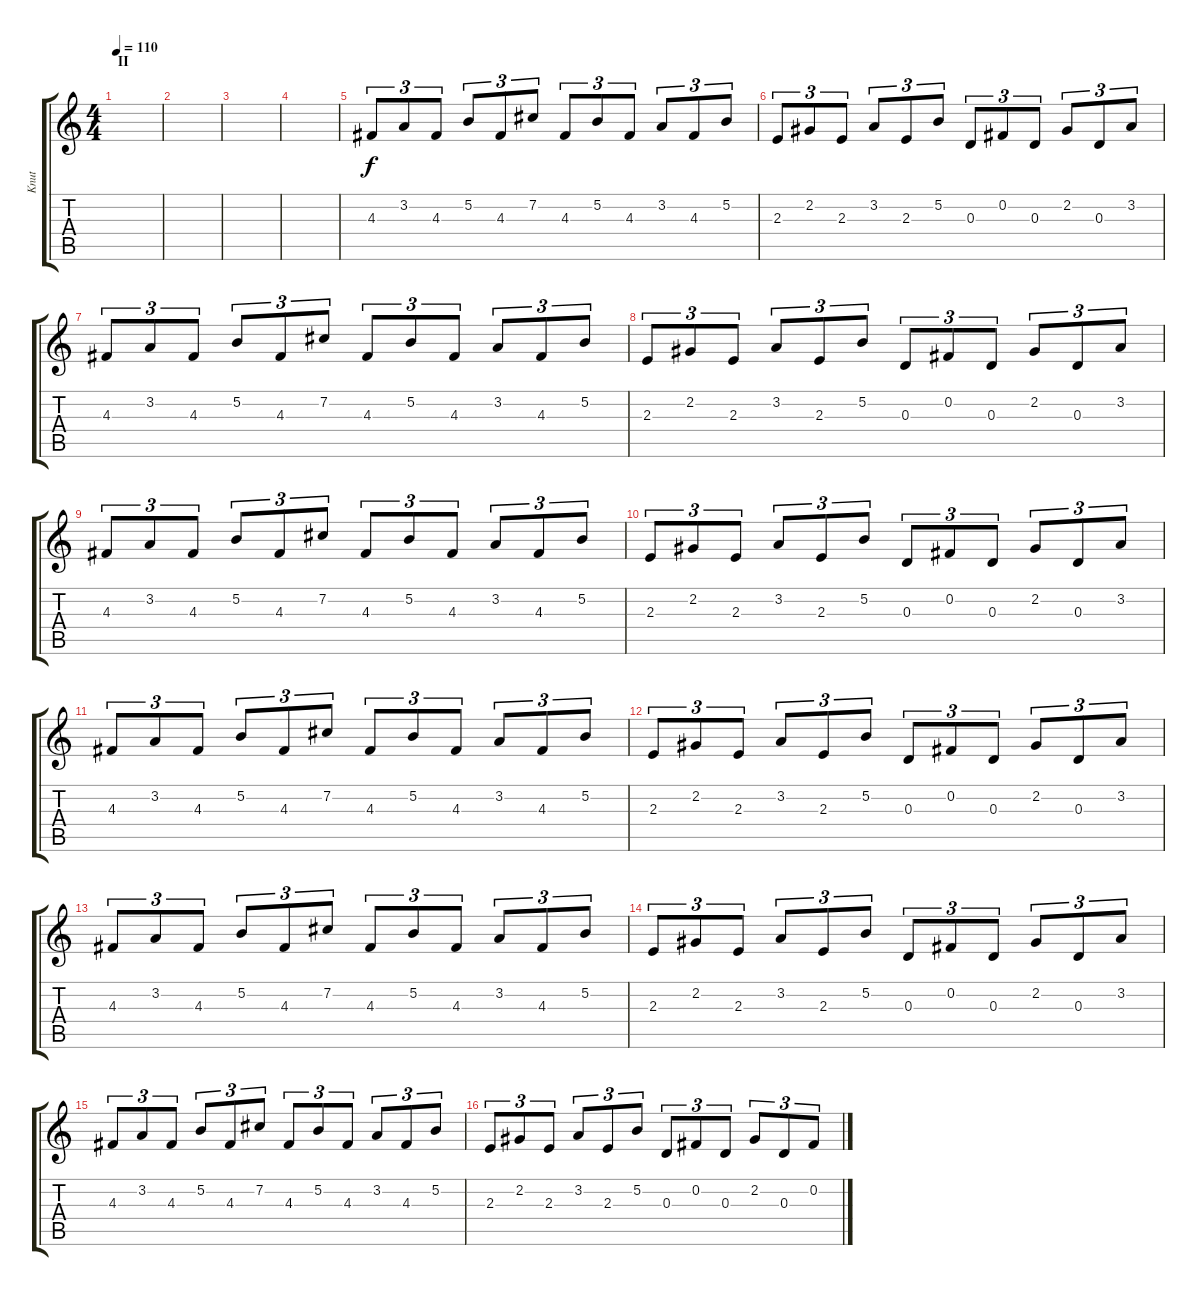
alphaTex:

\track ("Knut" "Knut") {instrument distortionguitar}
\staff {score tabs}
\tuning (B3 Gb3 D3 A2 E2 B1) {hide}
\ts (4 4)
\section ("" "II")
\tempo 110
\clef g2
\ks c
|
|
|
|
4.3.8{tu (3 2)} 3.2.8{tu (3 2)} 4.3.8{tu (3 2)} 5.2.8{tu (3 2)} 4.3.8{tu (3 2)} 7.2.8{tu (3 2)} 4.3.8{tu (3 2)} 5.2.8{tu (3 2)} 4.3.8{tu (3 2)} 3.2.8{tu (3 2)} 4.3.8{tu (3 2)} 5.2.8{tu (3 2)} |
2.3.8{tu (3 2)} 2.2.8{tu (3 2)} 2.3.8{tu (3 2)} 3.2.8{tu (3 2)} 2.3.8{tu (3 2)} 5.2.8{tu (3 2)} 0.3.8{tu (3 2)} 0.2.8{tu (3 2)} 0.3.8{tu (3 2)} 2.2.8{tu (3 2)} 0.3.8{tu (3 2)} 3.2.8{tu (3 2)} |
4.3.8{tu (3 2)} 3.2.8{tu (3 2)} 4.3.8{tu (3 2)} 5.2.8{tu (3 2)} 4.3.8{tu (3 2)} 7.2.8{tu (3 2)} 4.3.8{tu (3 2)} 5.2.8{tu (3 2)} 4.3.8{tu (3 2)} 3.2.8{tu (3 2)} 4.3.8{tu (3 2)} 5.2.8{tu (3 2)} |
2.3.8{tu (3 2)} 2.2.8{tu (3 2)} 2.3.8{tu (3 2)} 3.2.8{tu (3 2)} 2.3.8{tu (3 2)} 5.2.8{tu (3 2)} 0.3.8{tu (3 2)} 0.2.8{tu (3 2)} 0.3.8{tu (3 2)} 2.2.8{tu (3 2)} 0.3.8{tu (3 2)} 3.2.8{tu (3 2)} |
4.3.8{tu (3 2)} 3.2.8{tu (3 2)} 4.3.8{tu (3 2)} 5.2.8{tu (3 2)} 4.3.8{tu (3 2)} 7.2.8{tu (3 2)} 4.3.8{tu (3 2)} 5.2.8{tu (3 2)} 4.3.8{tu (3 2)} 3.2.8{tu (3 2)} 4.3.8{tu (3 2)} 5.2.8{tu (3 2)} |
2.3.8{tu (3 2)} 2.2.8{tu (3 2)} 2.3.8{tu (3 2)} 3.2.8{tu (3 2)} 2.3.8{tu (3 2)} 5.2.8{tu (3 2)} 0.3.8{tu (3 2)} 0.2.8{tu (3 2)} 0.3.8{tu (3 2)} 2.2.8{tu (3 2)} 0.3.8{tu (3 2)} 3.2.8{tu (3 2)} |
4.3.8{tu (3 2)} 3.2.8{tu (3 2)} 4.3.8{tu (3 2)} 5.2.8{tu (3 2)} 4.3.8{tu (3 2)} 7.2.8{tu (3 2)} 4.3.8{tu (3 2)} 5.2.8{tu (3 2)} 4.3.8{tu (3 2)} 3.2.8{tu (3 2)} 4.3.8{tu (3 2)} 5.2.8{tu (3 2)} |
2.3.8{tu (3 2)} 2.2.8{tu (3 2)} 2.3.8{tu (3 2)} 3.2.8{tu (3 2)} 2.3.8{tu (3 2)} 5.2.8{tu (3 2)} 0.3.8{tu (3 2)} 0.2.8{tu (3 2)} 0.3.8{tu (3 2)} 2.2.8{tu (3 2)} 0.3.8{tu (3 2)} 3.2.8{tu (3 2)} |
4.3.8{tu (3 2)} 3.2.8{tu (3 2)} 4.3.8{tu (3 2)} 5.2.8{tu (3 2)} 4.3.8{tu (3 2)} 7.2.8{tu (3 2)} 4.3.8{tu (3 2)} 5.2.8{tu (3 2)} 4.3.8{tu (3 2)} 3.2.8{tu (3 2)} 4.3.8{tu (3 2)} 5.2.8{tu (3 2)} |
2.3.8{tu (3 2)} 2.2.8{tu (3 2)} 2.3.8{tu (3 2)} 3.2.8{tu (3 2)} 2.3.8{tu (3 2)} 5.2.8{tu (3 2)} 0.3.8{tu (3 2)} 0.2.8{tu (3 2)} 0.3.8{tu (3 2)} 2.2.8{tu (3 2)} 0.3.8{tu (3 2)} 3.2.8{tu (3 2)} |
4.3.8{tu (3 2)} 3.2.8{tu (3 2)} 4.3.8{tu (3 2)} 5.2.8{tu (3 2)} 4.3.8{tu (3 2)} 7.2.8{tu (3 2)} 4.3.8{tu (3 2)} 5.2.8{tu (3 2)} 4.3.8{tu (3 2)} 3.2.8{tu (3 2)} 4.3.8{tu (3 2)} 5.2.8{tu (3 2)} |
2.3.8{tu (3 2)} 2.2.8{tu (3 2)} 2.3.8{tu (3 2)} 3.2.8{tu (3 2)} 2.3.8{tu (3 2)} 5.2.8{tu (3 2)} 0.3.8{tu (3 2)} 0.2.8{tu (3 2)} 0.3.8{tu (3 2)} 2.2.8{tu (3 2)} 0.3.8{tu (3 2)} 0.2.8{tu (3 2)}
